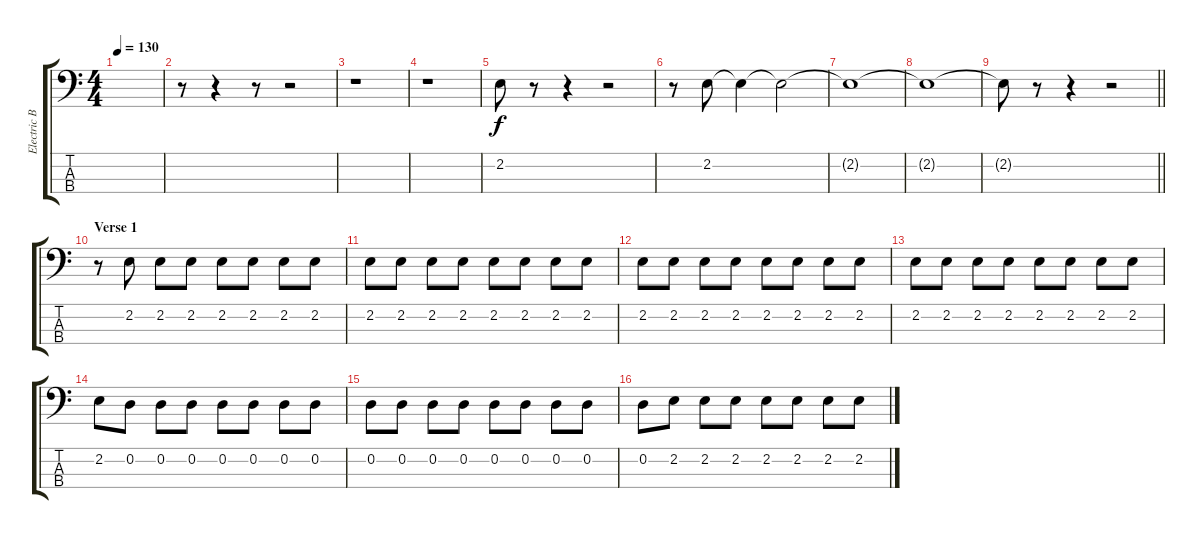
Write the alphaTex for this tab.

\track ("Electric Bass (Finger)" "Electric B") {instrument electricbassfinger}
\staff {score tabs}
\tuning (G2 D2 A1 E1) {hide}
\ts (4 4)
\tempo 130
\clef f4
\ks c
|
r.8 r.4 r.8 r.2 |
r.1 |
r.1 |
2.2.8 r.8 r.4 r.2 |
r.8 2.2.8 2.2{t}.4 2.2{t}.2 |
2.2{t}.1 |
2.2{t}.1 |
\barLineRight lightlight
2.2{t}.8 r.8 r.4 r.2 |
\section ("" "Verse 1")
r.8 2.2.8 2.2.8 2.2.8 2.2.8 2.2.8 2.2.8 2.2.8 |
2.2.8 2.2.8 2.2.8 2.2.8 2.2.8 2.2.8 2.2.8 2.2.8 |
2.2.8 2.2.8 2.2.8 2.2.8 2.2.8 2.2.8 2.2.8 2.2.8 |
2.2.8 2.2.8 2.2.8 2.2.8 2.2.8 2.2.8 2.2.8 2.2.8 |
2.2.8 0.2.8 0.2.8 0.2.8 0.2.8 0.2.8 0.2.8 0.2.8 |
0.2.8 0.2.8 0.2.8 0.2.8 0.2.8 0.2.8 0.2.8 0.2.8 |
0.2.8 2.2.8 2.2.8 2.2.8 2.2.8 2.2.8 2.2.8 2.2.8
